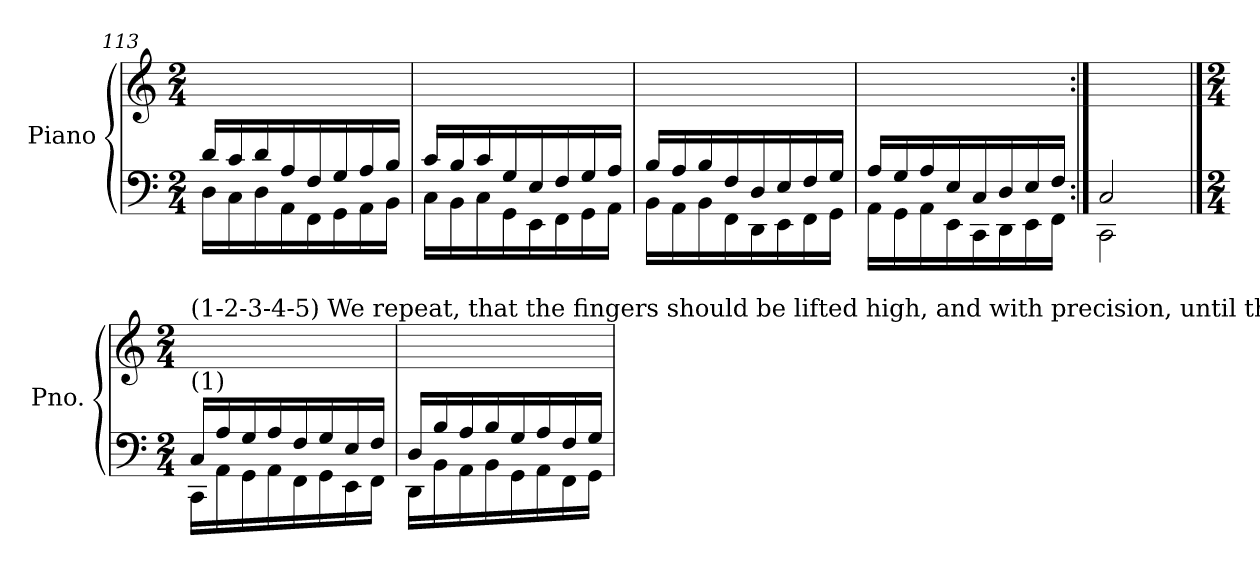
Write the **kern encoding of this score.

**kern	**kern
*part1	*part1
*staff2	*staff1
*I"Piano	*
*I'Pno.	*
*clefF4	*clefG2
*k[]	*k[]
*M2/4	*M2/4
=113	=113
*^	*
16d/LL	16D\LL	2ryy
16c/	16C\	.
16d/	16D\	.
16A/	16AA\	.
16F/	16FF\	.
16G/	16GG\	.
16A/	16AA\	.
16B/JJ	16BB\JJ	.
=114	=114	=114
16c/LL	16C\LL	2ryy
16B/	16BB\	.
16c/	16C\	.
16G/	16GG\	.
16E/	16EE\	.
16F/	16FF\	.
16G/	16GG\	.
16A/JJ	16AA\JJ	.
=115	=115	=115
16B/LL	16BB\LL	2ryy
16A/	16AA\	.
16B/	16BB\	.
16F/	16FF\	.
16D/	16DD\	.
16E/	16EE\	.
16F/	16FF\	.
16G/JJ	16GG\JJ	.
=116	=116	=116
16A/LL	16AA\LL	2ryy
16G/	16GG\	.
16A/	16AA\	.
16E/	16EE\	.
16C/	16CC\	.
16D/	16DD\	.
16E/	16EE\	.
16F/JJ	16FF\JJ	.
=117:|!	=117:|!	=117:|!
2C/	2CC\	2ryy
!!LO:PB:g=z
==118	==118	==118
*M2/4	*	*M2/4
!	!	!LO:TX:a:t=(1-2-3-4-5) We repeat, that the fingers should be lifted high, and with precision, until this entire volume is mastered.
!LO:TX:a:t=(1)	!	!
16C/LL	16CC\LL	2ryy
16A/	16AA\	.
16G/	16GG\	.
16A/	16AA\	.
16F/	16FF\	.
16G/	16GG\	.
16E/	16EE\	.
16F/JJ	16FF\JJ	.
=119	=119	=119
16D/LL	16DD\LL	2ryy
16B/	16BB\	.
16A/	16AA\	.
16B/	16BB\	.
16G/	16GG\	.
16A/	16AA\	.
16F/	16FF\	.
16G/JJ	16GG\JJ	.
*v	*v	*
=	=
*-	*-
